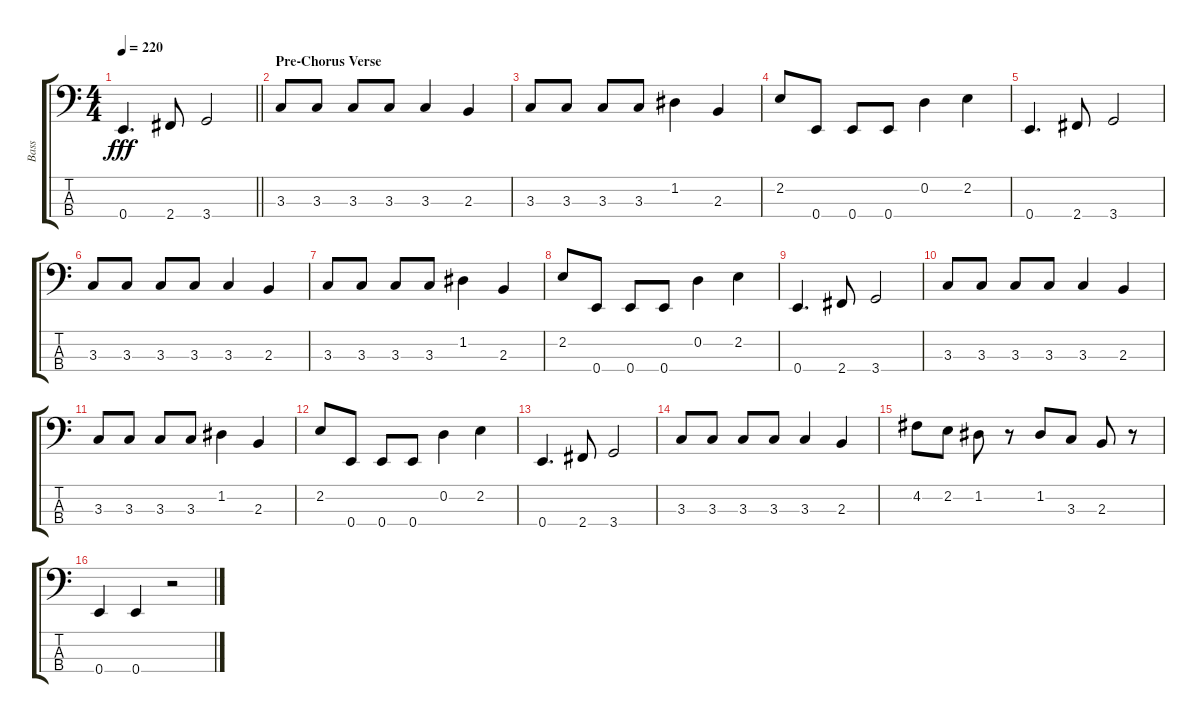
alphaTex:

\track ("Bass" "Bass") {instrument electricbassfinger}
\staff {score tabs}
\tuning (G2 D2 A1 E1) {hide}
\ts (4 4)
\tempo 220
\clef f4
\barLineRight lightlight
\ks c
0.4.4{d dy fff} 2.4.8 3.4.2 |
\section ("" "Pre-Chorus Verse")
3.3.8 3.3.8 3.3.8 3.3.8 3.3.4 2.3.4 |
3.3.8 3.3.8 3.3.8 3.3.8 1.2.4 2.3.4 |
2.2.8 0.4.8 0.4.8 0.4.8 0.2.4 2.2.4 |
0.4.4{d} 2.4.8 3.4.2 |
3.3.8 3.3.8 3.3.8 3.3.8 3.3.4 2.3.4 |
3.3.8 3.3.8 3.3.8 3.3.8 1.2.4 2.3.4 |
2.2.8 0.4.8 0.4.8 0.4.8 0.2.4 2.2.4 |
0.4.4{d} 2.4.8 3.4.2 |
3.3.8 3.3.8 3.3.8 3.3.8 3.3.4 2.3.4 |
3.3.8 3.3.8 3.3.8 3.3.8 1.2.4 2.3.4 |
2.2.8 0.4.8 0.4.8 0.4.8 0.2.4 2.2.4 |
0.4.4{d} 2.4.8 3.4.2 |
3.3.8 3.3.8 3.3.8 3.3.8 3.3.4 2.3.4 |
4.2.8 2.2.8 1.2.8 r.8 1.2.8 3.3.8 2.3.8 r.8 |
0.4.4 0.4.4 r.2
